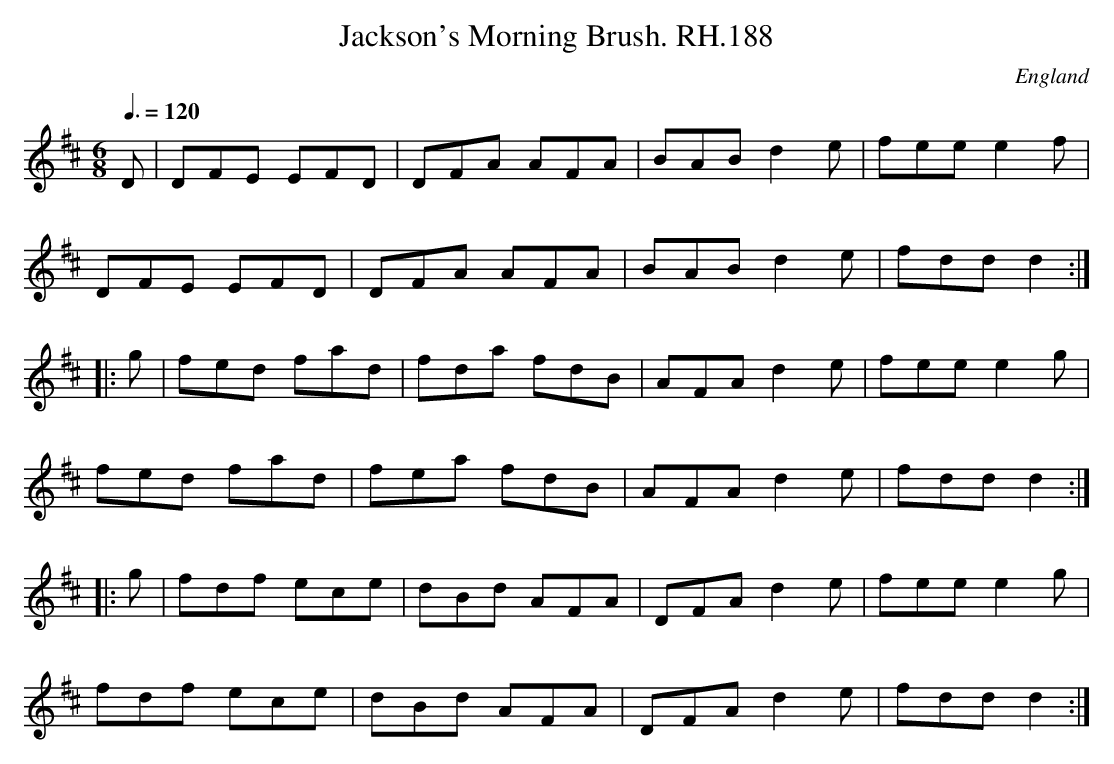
X:1
T:Jackson's Morning Brush. RH.188
L:1/8
M:6/8
O:England
Q:3/8=120
K:D
D|DFE EFD|DFA AFA|BAB d2e|fee e2f|!
DFE EFD|DFA AFA|BAB d2e|fdd d2:|!
|:g|fed fad|fda fdB|AFA d2e|fee e2g|!
fed fad|fea fdB|AFA d2e|fdd d2:|!
|:g|fdf ece|dBd AFA|DFA d2e|fee e2g|!
fdf ece|dBd AFA|DFA d2e|fdd d2:|
